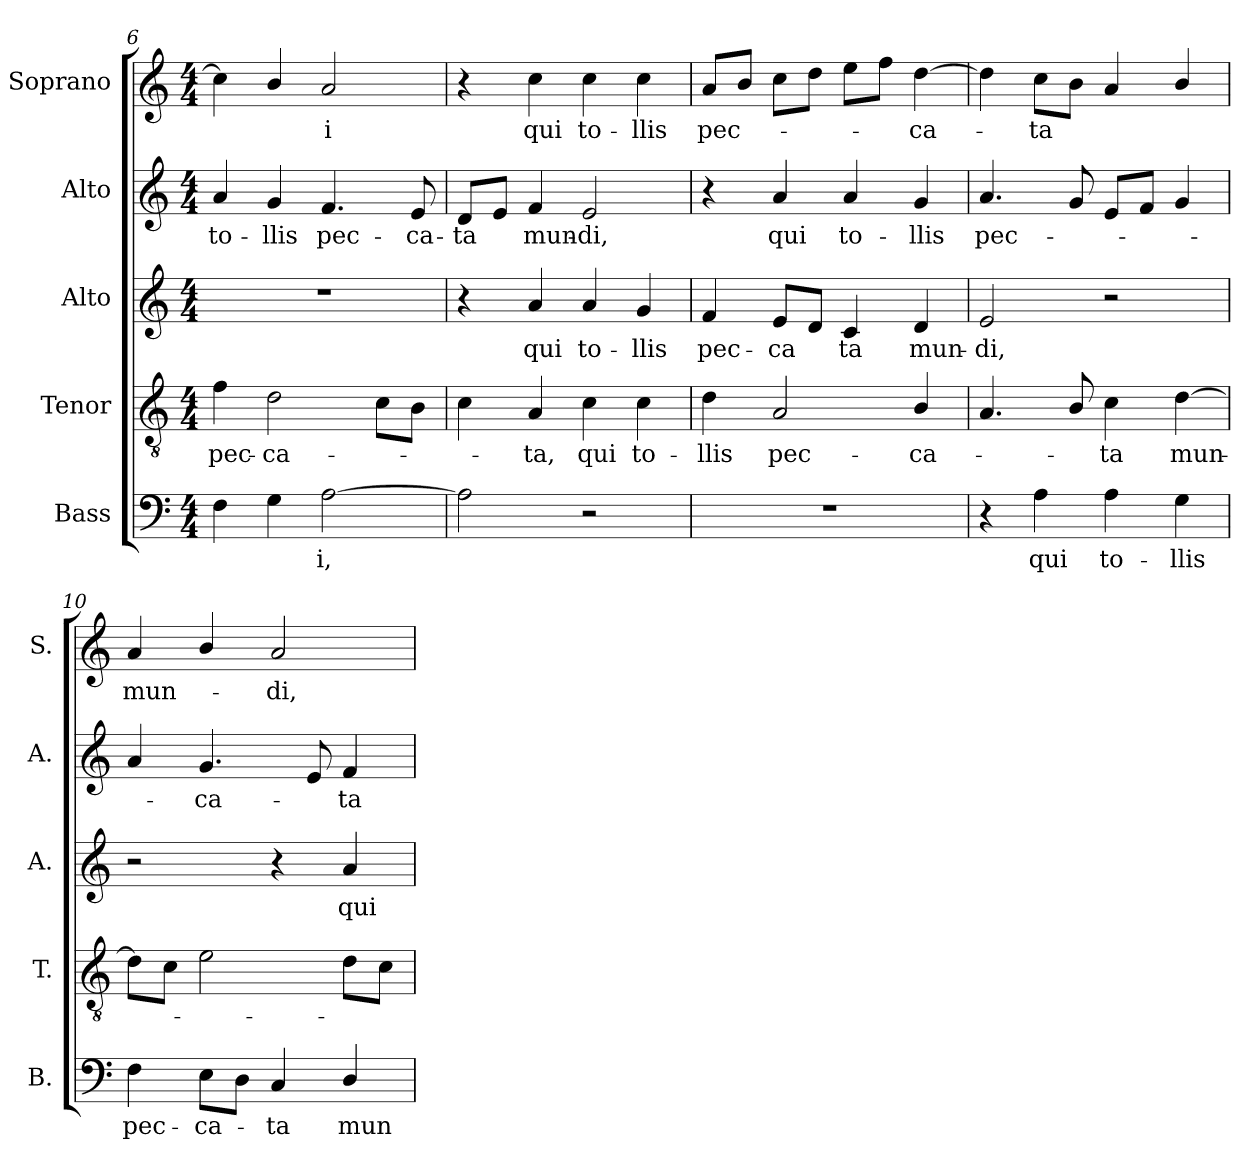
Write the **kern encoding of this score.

**kern	**text	**kern	**text	**kern	**text	**kern	**text	**kern	**text
*part5	*part5	*part4	*part4	*part3	*part3	*part2	*part2	*part1	*part1
*staff5	*staff5	*staff4	*staff4	*staff3	*staff3	*staff2	*staff2	*staff1	*staff1
*I"Bass	*	*I"Tenor	*	*I"Alto	*	*I"Alto	*	*I"Soprano	*
*I'B.	*	*I'T.	*	*I'A.	*	*I'A.	*	*I'S.	*
*clefF4	*	*clefGv2	*	*clefG2	*	*clefG2	*	*clefG2	*
*	*	*ITrd7c12	*	*	*	*	*	*	*
*k[]	*	*k[]	*	*k[]	*	*k[]	*	*k[]	*
*C:	*	*C:	*	*C:	*	*C:	*	*C:	*
*M4/4	*	*M4/4	*	*M4/4	*	*M4/4	*	*M4/4	*
=6	=6	=6	=6	=6	=6	=6	=6	=6	=6
!	!	!	!LO:LY:b:color=#000000	!	!	!	!	!	!
!	!	!	!	!	!	!	!LO:LY:b:color=#000000	!	!
4Fi\	.	4Fi\	pec-	1r	.	4ai/	to-	4cci\]	.
!	!	!	!LO:LY:b:color=#000000	!	!	!	!	!	!
!	!	!	!	!	!	!	!LO:LY:b:color=#000000	!	!
4Gi\	.	2Di\	-ca-	.	.	4gi/	-llis	4bi/	.
!	!LO:LY:b:color=#000000	!	!	!	!	!	!	!	!
!	!	!	!	!	!	!	!LO:LY:b:color=#000000	!	!
!	!	!	!	!	!	!	!	!	!LO:LY:b:color=#000000
[2Ai\	-i,	.	.	.	.	4.fi/	pec-	2ai/	-i
.	.	8Ci\L	.	.	.	.	.	.	.
!	!	!	!	!	!	!	!LO:LY:b:color=#000000	!	!
.	.	8BBi\J	.	.	.	8ei/	-ca-	.	.
=7	=7	=7	=7	=7	=7	=7	=7	=7	=7
!	!	!	!	!	!	!	!LO:LY:b:color=#000000	!	!
2Ai\]	.	4Ci\	.	4r	.	8di/L	-ta	4r	.
.	.	.	.	.	.	8ei/J	.	.	.
!	!	!	!LO:LY:b:color=#000000	!	!	!	!	!	!
!	!	!	!	!	!LO:LY:b:color=#000000	!	!	!	!
!	!	!	!	!	!	!	!LO:LY:b:color=#000000	!	!
!	!	!	!	!	!	!	!	!	!LO:LY:b:color=#000000
.	.	4AAi/	-ta,	4ai/	qui	4fi/	mun-	4cci\	qui
!	!	!	!LO:LY:b:color=#000000	!	!	!	!	!	!
!	!	!	!	!	!LO:LY:b:color=#000000	!	!	!	!
!	!	!	!	!	!	!	!LO:LY:b:color=#000000	!	!
!	!	!	!	!	!	!	!	!	!LO:LY:b:color=#000000
2r	.	4Ci\	qui	4ai/	to-	2ei/	-di,	4cci\	to-
!	!	!	!LO:LY:b:color=#000000	!	!	!	!	!	!
!	!	!	!	!	!LO:LY:b:color=#000000	!	!	!	!
!	!	!	!	!	!	!	!	!	!LO:LY:b:color=#000000
.	.	4Ci\	to-	4gi/	-llis	.	.	4cci\	-llis
!!LO:LB:g=z
=8	=8	=8	=8	=8	=8	=8	=8	=8	=8
!	!	!	!LO:LY:b:color=#000000	!	!	!	!	!	!
!	!	!	!	!	!LO:LY:b:color=#000000	!	!	!	!
!	!	!	!	!	!	!	!	!	!LO:LY:b:color=#000000
1r	.	4Di\	-llis	4fi/	pec-	4r	.	8ai/L	pec-
.	.	.	.	.	.	.	.	8bi/J	.
!	!	!	!LO:LY:b:color=#000000	!	!	!	!	!	!
!	!	!	!	!	!LO:LY:b:color=#000000	!	!	!	!
!	!	!	!	!	!	!	!LO:LY:b:color=#000000	!	!
.	.	2AAi/	pec-	8ei/L	-ca	4ai/	qui	8cci\L	.
.	.	.	.	8di/J	.	.	.	8ddi\J	.
!	!	!	!	!	!LO:LY:b:color=#000000	!	!	!	!
!	!	!	!	!	!	!	!LO:LY:b:color=#000000	!	!
.	.	.	.	4ci/	ta	4ai/	to-	8eei\L	.
.	.	.	.	.	.	.	.	8ffi\J	.
!	!	!	!LO:LY:b:color=#000000	!	!	!	!	!	!
!	!	!	!	!	!LO:LY:b:color=#000000	!	!	!	!
!	!	!	!	!	!	!	!LO:LY:b:color=#000000	!	!
!	!	!	!	!	!	!	!	!	!LO:LY:b:color=#000000
.	.	4BBi/	-ca-	4di/	mun-	4gi/	-llis	[4ddi\	-ca-
=9	=9	=9	=9	=9	=9	=9	=9	=9	=9
!	!	!	!	!	!LO:LY:b:color=#000000	!	!	!	!
!	!	!	!	!	!	!	!LO:LY:b:color=#000000	!	!
4r	.	4.AAi/	.	2ei/	-di,	4.ai/	pec-	4ddi\]	.
!	!LO:LY:b:color=#000000	!	!	!	!	!	!	!	!
!	!	!	!	!	!	!	!	!	!LO:LY:b:color=#000000
4Ai\	qui	.	.	.	.	.	.	8cci\L	-ta
.	.	8BBi/	.	.	.	8gi/	.	8bi\J	.
!	!LO:LY:b:color=#000000	!	!	!	!	!	!	!	!
!	!	!	!LO:LY:b:color=#000000	!	!	!	!	!	!
4Ai\	to-	4Ci\	-ta	2r	.	8ei/L	.	4ai/	.
.	.	.	.	.	.	8fi/J	.	.	.
!	!LO:LY:b:color=#000000	!	!	!	!	!	!	!	!
!	!	!	!LO:LY:b:color=#000000	!	!	!	!	!	!
4Gi\	-llis	[4Di\	mun-	.	.	4gi/	.	4bi/	.
=10	=10	=10	=10	=10	=10	=10	=10	=10	=10
!	!LO:LY:b:color=#000000	!	!	!	!	!	!	!	!
!	!	!	!	!	!	!	!	!	!LO:LY:b:color=#000000
4Fi\	pec-	8Di\L]	.	2r	.	4ai/	.	4ai/	mun-
.	.	8Ci\J	.	.	.	.	.	.	.
!	!LO:LY:b:color=#000000	!	!	!	!	!	!	!	!
!	!	!	!	!	!	!	!LO:LY:b:color=#000000	!	!
8Ei\L	-ca-	2Ei\	.	.	.	4.gi/	-ca-	4bi/	.
8Di\J	.	.	.	.	.	.	.	.	.
!	!LO:LY:b:color=#000000	!	!	!	!	!	!	!	!
!	!	!	!	!	!	!	!	!	!LO:LY:b:color=#000000
4Ci/	-ta	.	.	4r	.	.	.	2ai/	-di,
.	.	.	.	.	.	8ei/	.	.	.
!	!LO:LY:b:color=#000000	!	!	!	!	!	!	!	!
!	!	!	!	!	!LO:LY:b:color=#000000	!	!	!	!
!	!	!	!	!	!	!	!LO:LY:b:color=#000000	!	!
4Di/	mun-	8Di\L	.	4ai/	qui	4fi/	-ta	.	.
.	.	8Ci\J	.	.	.	.	.	.	.
=	=	=	=	=	=	=	=	=	=
*-	*-	*-	*-	*-	*-	*-	*-	*-	*-
